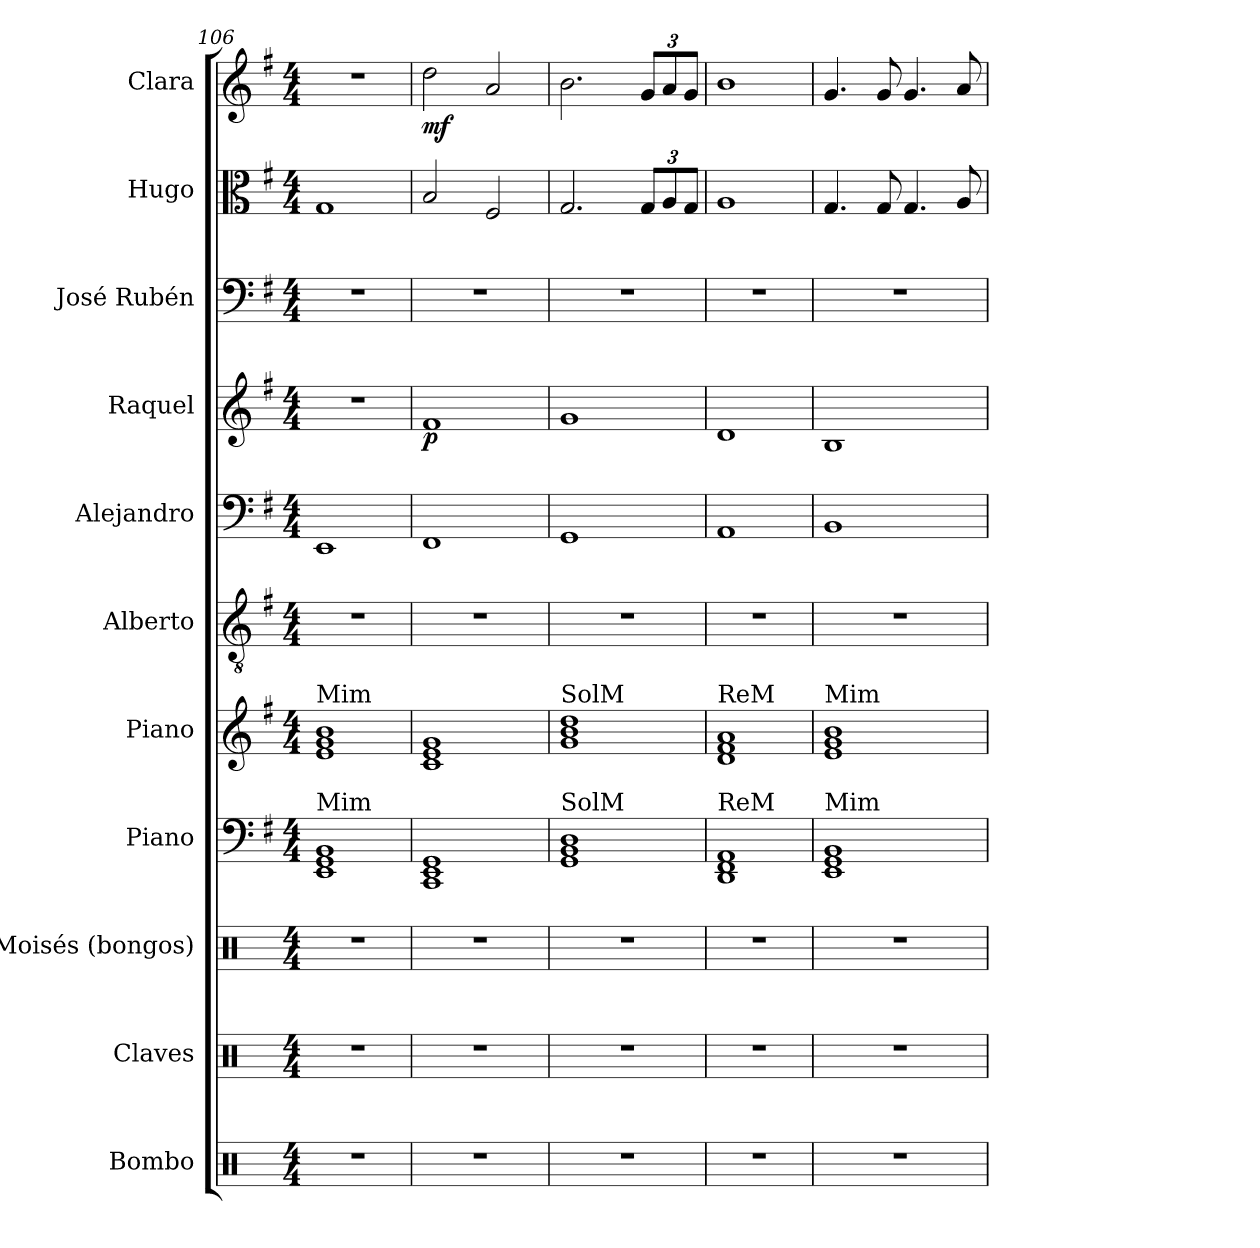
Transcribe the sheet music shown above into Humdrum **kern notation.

**kern	**kern	**kern	**kern	**kern	**kern	**kern	**kern	**dynam	**kern	**kern	**kern	**dynam
*part11	*part10	*part9	*part8	*part7	*part6	*part5	*part4	*part4	*part3	*part2	*part1	*part1
*staff11	*staff10	*staff9	*staff8	*staff7	*staff6	*staff5	*staff4	*staff4	*staff3	*staff2	*staff1	*staff1
*I"Bombo	*I"Claves	*I"Moisés (bongos)	*I"Piano	*I"Piano	*I"Alberto	*I"Alejandro	*I"Raquel	*	*I"José Rubén	*I"Hugo	*I"Clara	*
*I'Bmb.	*I'Clv.	*I'Bo.	*I'Pno.	*I'Pno.	*	*	*	*	*	*	*	*
*clefX	*clefX	*clefX	*clefF4	*clefG2	*clefGv2	*clefF4	*clefG2	*	*clefF4	*clefC3	*clefG2	*
*k[]	*k[]	*k[]	*k[f#]	*k[f#]	*k[f#]	*k[f#]	*k[f#]	*	*k[f#]	*k[f#]	*k[f#]	*
*M4/4	*M4/4	*M4/4	*M4/4	*M4/4	*M4/4	*M4/4	*M4/4	*	*M4/4	*M4/4	*M4/4	*
=106	=106	=106	=106	=106	=106	=106	=106	=106	=106	=106	=106	=106
!	!	!	!	!LO:TX:a:t=Mim	!	!	!	!	!	!	!	!
!	!	!	!LO:TX:a:t=Mim	!	!	!	!	!	!	!	!	!
1r	1r	1r	1EE 1GG 1BB	1e 1g 1b	1r	1EE	1r	.	1r	1G	1r	.
!!LO:PB:g=z
=107	=107	=107	=107	=107	=107	=107	=107	=107	=107	=107	=107	=107
!	!	!	!	!	!	!	!	!LO:DY:b	!	!	!	!LO:DY:b
1r	1r	1r	1CC 1EE 1GG	1c 1e 1g	1r	1FF#	1f#	p	1r	2B/	2dd\	mf
.	.	.	.	.	.	.	.	.	.	2F#/	2a/	.
=108	=108	=108	=108	=108	=108	=108	=108	=108	=108	=108	=108	=108
!	!	!	!	!LO:TX:a:t=SolM	!	!	!	!	!	!	!	!
!	!	!	!LO:TX:a:t=SolM	!	!	!	!	!	!	!	!	!
1r	1r	1r	1GG 1BB 1D	1g 1b 1dd	1r	1GG	1g	.	1r	2.G/	2.b\	.
*	*	*	*	*	*	*	*	*	*	*Xbrackettup	*Xbrackettup	*
.	.	.	.	.	.	.	.	.	.	12G/L	12g/L	.
.	.	.	.	.	.	.	.	.	.	12A/	12a/	.
.	.	.	.	.	.	.	.	.	.	12G/J	12g/J	.
=109	=109	=109	=109	=109	=109	=109	=109	=109	=109	=109	=109	=109
!	!	!	!	!LO:TX:a:t=ReM	!	!	!	!	!	!	!	!
!	!	!	!LO:TX:a:t=ReM	!	!	!	!	!	!	!	!	!
1r	1r	1r	1DD 1FF# 1AA	1d 1f# 1a	1r	1AA	1d	.	1r	1A	1b	.
=110	=110	=110	=110	=110	=110	=110	=110	=110	=110	=110	=110	=110
!	!	!	!	!LO:TX:a:t=Mim	!	!	!	!	!	!	!	!
!	!	!	!LO:TX:a:t=Mim	!	!	!	!	!	!	!	!	!
1r	1r	1r	1EE 1GG 1BB	1e 1g 1b	1r	1BB	1B	.	1r	4.G/	4.g/	.
.	.	.	.	.	.	.	.	.	.	8G/	8g/	.
.	.	.	.	.	.	.	.	.	.	4.G/	4.g/	.
.	.	.	.	.	.	.	.	.	.	8A/	8a/	.
=	=	=	=	=	=	=	=	=	=	=	=	=
*-	*-	*-	*-	*-	*-	*-	*-	*-	*-	*-	*-	*-
